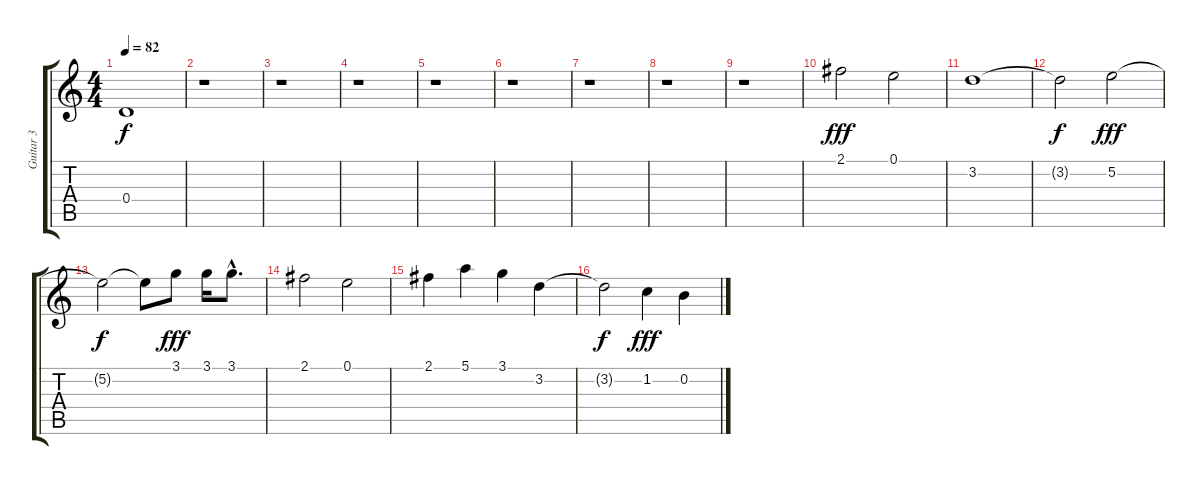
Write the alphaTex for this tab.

\track ("Guitar 3" "Guitar 3") {instrument overdrivenguitar}
\staff {score tabs}
\tuning (E4 B3 G3 D3 A2 E2) {hide}
\ts (4 4)
\tempo 82
\clef g2
\ks c
0.4{t}.1{dy f} |
r.1 |
r.1 |
r.1 |
r.1 |
r.1 |
r.1 |
r.1 |
r.1 |
2.1.2{dy fff} 0.1.2 |
3.2.1 |
3.2{t}.2{dy f} 5.2.2{dy fff} |
5.2{t}.2{dy f} 5.2{t}.8 3.1.8{dy fff} 3.1.16 3.1{hac}.8{d} |
2.1.2 0.1.2 |
2.1.4 5.1.4 3.1.4 3.2.4 |
3.2{t}.2{dy f} 1.2.4{dy fff} 0.2.4
